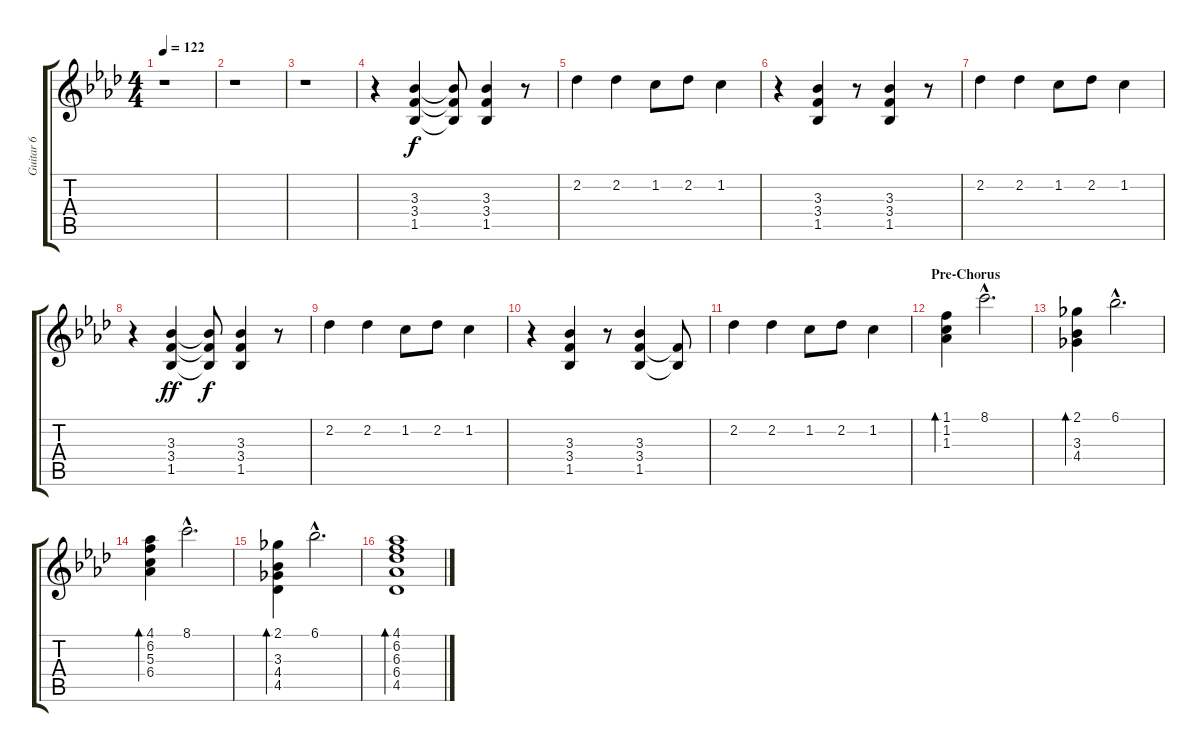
\track ("Guitar 6" "Guitar 6") {instrument acousticguitarsteel}
\staff {score tabs}
\tuning (E4 B3 G3 D3 A2 E2) {hide}
\ts (4 4)
\tempo 122
\clef g2
\ks ab
r.1{dy f} |
r.1 |
r.1 |
r.4 (3.3 3.4 1.5).4 (3.3{t} 3.4{t} 1.5{t}).8 (3.3 3.4 1.5).4 r.8 |
2.2.4 2.2.4 1.2.8 2.2.8 1.2.4 |
r.4 (3.3 3.4 1.5).4 r.8 (3.3 3.4 1.5).4 r.8 |
2.2.4 2.2.4 1.2.8 2.2.8 1.2.4 |
r.4 (3.3 3.4 1.5).4{dy ff} (3.3{t} 3.4{t} 1.5{t}).8{dy f} (3.3 3.4 1.5).4 r.8 |
2.2.4 2.2.4 1.2.8 2.2.8 1.2.4 |
r.4 (3.3 3.4 1.5).4 r.8 (3.3 3.4 1.5).4 (3.4{t} 1.5{t}).8 |
2.2.4 2.2.4 1.2.8 2.2.8 1.2.4 |
\section ("" "Pre-Chorus")
(1.1 1.2 1.3).4{bd 120} 8.1{hac}.2{d} |
(2.1 3.3 4.4).4{bd 120} 6.1{hac}.2{d} |
(4.1 6.2 5.3 6.4).4{bd 120} 8.1{hac}.2{d} |
(2.1 3.3 4.4 4.5).4{bd 120} 6.1{hac}.2{d} |
(4.1 6.2 6.3 6.4 4.5).1{bd 120}
